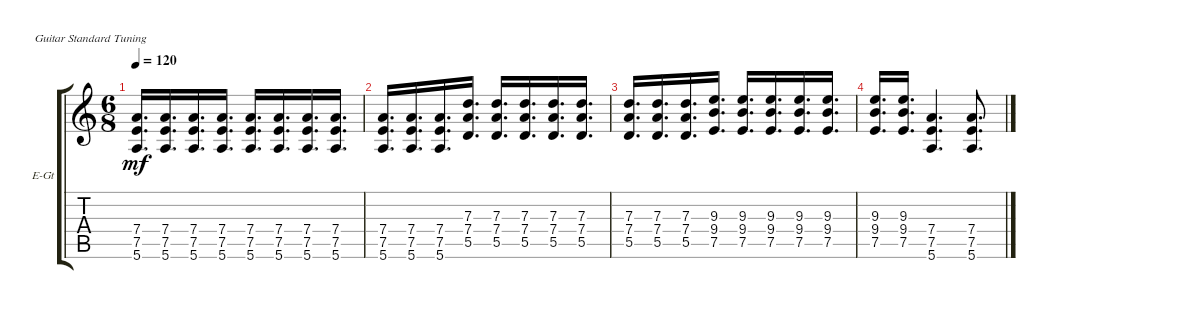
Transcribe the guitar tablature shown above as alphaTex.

\defaultSystemsLayout 4
\bracketExtendMode groupsimilarinstruments
\firstSystemTrackNameOrientation horizontal
\otherSystemsTrackNameOrientation horizontal
\track ("Electric Guitar" "E-Gt") {instrument distortionguitar}
\staff {score tabs}
\tuning (E4 B3 G3 D3 A2 E2)
\ts (6 8)
\tempo 120
\clef g2
\ks c
(7.5 5.6 7.4).16{d dy mf} (7.5 5.6 7.4).16{d} (7.5 5.6 7.4).16{d} (7.5 5.6 7.4).16{d} (7.5 5.6 7.4).16{d} (7.5 5.6 7.4).16{d} (7.5 5.6 7.4).16{d} (7.5 5.6 7.4).16{d} |
(7.5 5.6 7.4).16{d} (7.5 5.6 7.4).16{d} (7.5 5.6 7.4).16{d} (5.5 7.4 7.3).16{d} (5.5 7.4 7.3).16{d} (5.5 7.4 7.3).16{d} (5.5 7.4 7.3).16{d} (5.5 7.4 7.3).16{d} |
(5.5 7.4 7.3).16{d} (5.5 7.4 7.3).16{d} (5.5 7.4 7.3).16{d} (7.5 9.4 9.3).16{d} (7.5 9.4 9.3).16{d} (7.5 9.4 9.3).16{d} (7.5 9.4 9.3).16{d} (7.5 9.4 9.3).16{d} |
(7.5 9.4 9.3).16{d} (7.5 9.4 9.3).16{d} (7.5 5.6 7.4).4{d} (7.5 5.6 7.4).8{d}
